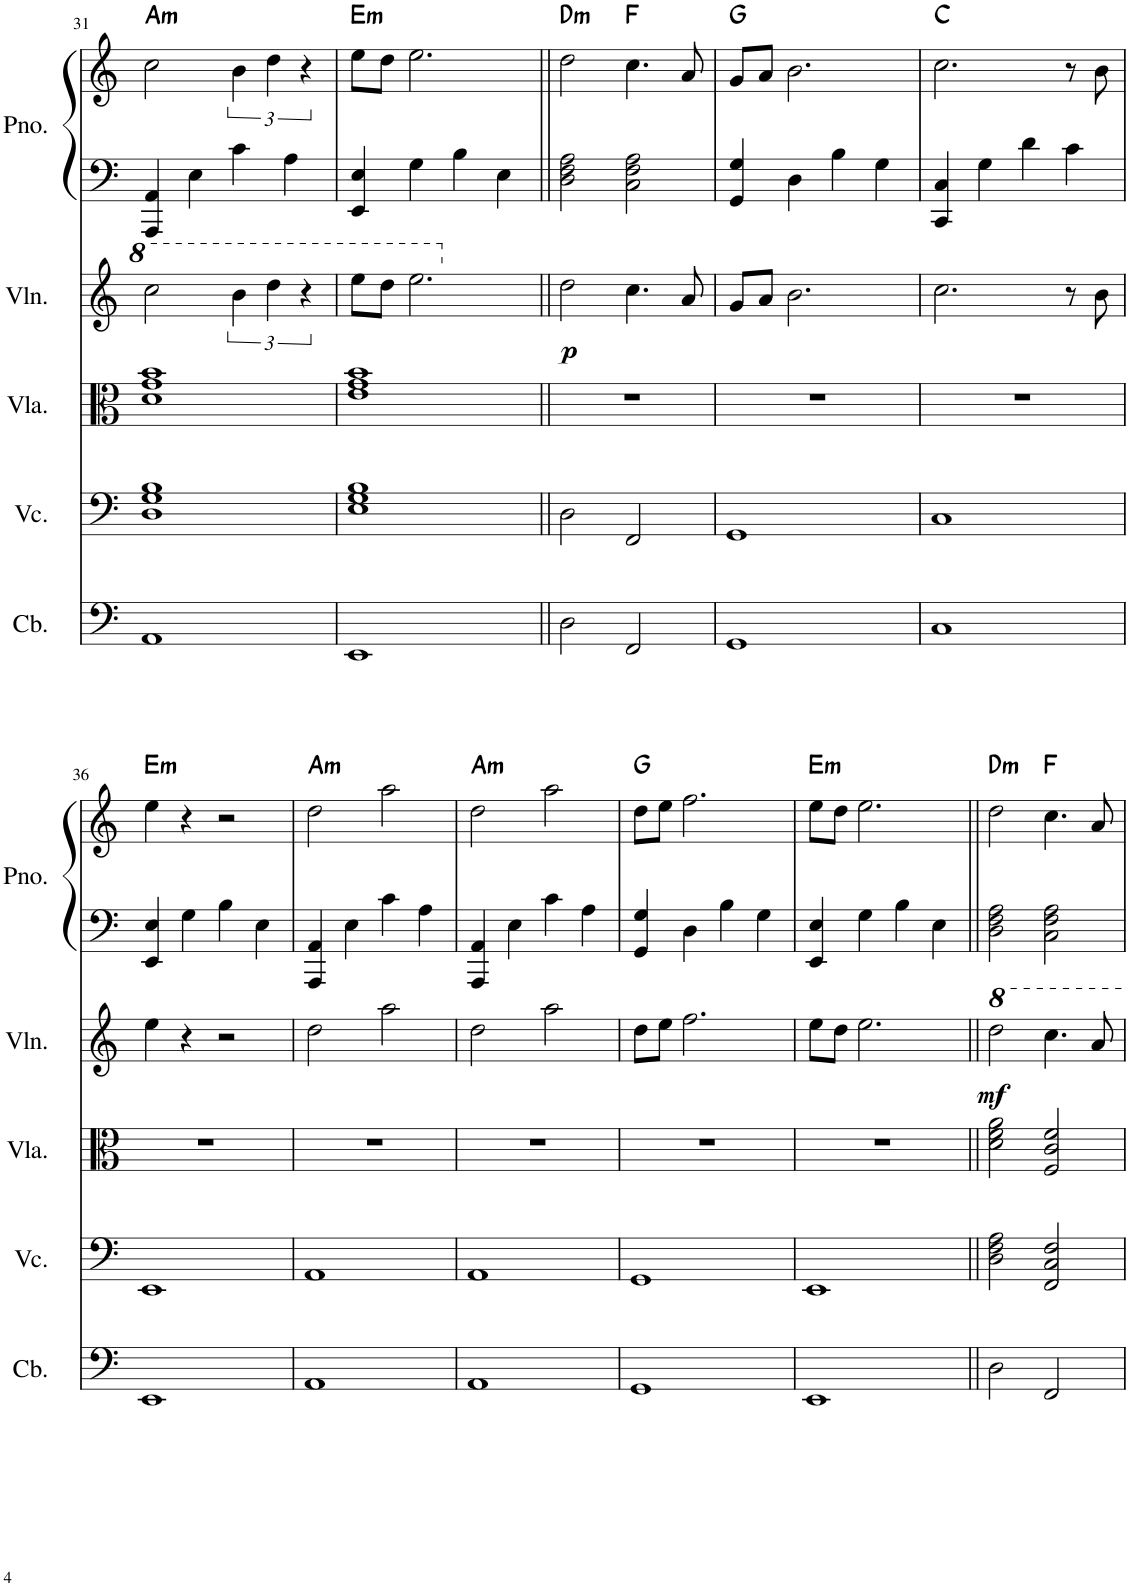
**kern	**kern	**kern	**kern	**dynam	**kern	**kern	**harte
*part5	*part4	*part3	*part2	*part2	*part1	*part1	*part1
*staff6	*staff5	*staff4	*staff3	*staff3	*staff2	*staff1	*
*I"Kontrabas	*I"Violončelo	*I"Viola	*I"Husle	*	*I"Piano	*	*
*	*	*I'Vla.	*	*	*I'Pno.	*	*
!!LO:PB:g=z
*clefF4	*clefF4	*clefC3	*clefG2	*	*clefF4	*clefG2	*
*Trd7c12	*	*	*	*	*	*	*
*k[]	*k[]	*k[]	*k[]	*	*k[]	*k[]	*
*M4/4	*M4/4	*M4/4	*M4/4	*	*M4/4	*M4/4	*
=31	=31	=31	=31	=31	=31	=31	=31
!	!	!	!	!	!	!	!LO:H:kt=m
1AA	1D 1G 1B	1d 1g 1b	2ccc\	.	4AAA/ 4AA/	2cc\	A:min
.	.	.	.	.	4E\	.	.
.	.	.	6bb\	.	4c\	6b\	.
.	.	.	6ddd\	.	.	6dd\	.
.	.	.	.	.	4A\	.	.
.	.	.	6r	.	.	6r	.
=32	=32	=32	=32	=32	=32	=32	=32
!	!	!	!	!	!	!	!LO:H:kt=m
1EE	1E 1G 1B	1e 1g 1b	8eee\L	.	4EE/ 4E/	8ee\L	E:min
.	.	.	8ddd\J	.	.	8dd\J	.
.	.	.	2.eee\	.	4G\	2.ee\	.
.	.	.	.	.	4B\	.	.
.	.	.	.	.	4E\	.	.
=33||	=33||	=33||	=33||	=33||	=33||	=33||	=33||
!	!	!	!	!LO:DY:b	!	!	!LO:H:kt=m
2D\	2D\	1r	2dd\	p	2D\ 2F\ 2A\	2dd\	D:min
2FF/	2FF/	.	4.cc\	.	2C\ 2F\ 2A\	4.cc\	F:maj
.	.	.	8a/	.	.	8a/	.
=34	=34	=34	=34	=34	=34	=34	=34
1GG	1GG	1r	8g/L	.	4GG/ 4G/	8g/L	G:maj
.	.	.	8a/J	.	.	8a/J	.
.	.	.	2.b\	.	4D\	2.b\	.
.	.	.	.	.	4B\	.	.
.	.	.	.	.	4G\	.	.
=35	=35	=35	=35	=35	=35	=35	=35
1C	1C	1r	2.cc\	.	4CC/ 4C/	2.cc\	C:maj
.	.	.	.	.	4G\	.	.
.	.	.	.	.	4d\	.	.
.	.	.	8r	.	4c\	8r	.
.	.	.	8b\	.	.	8b\	.
!!LO:LB:g=z
=36	=36	=36	=36	=36	=36	=36	=36
!	!	!	!	!	!	!	!LO:H:kt=m
1EE	1EE	1r	4ee\	.	4EE/ 4E/	4ee\	E:min
.	.	.	4r	.	4G\	4r	.
.	.	.	2r	.	4B\	2r	.
.	.	.	.	.	4E\	.	.
=37	=37	=37	=37	=37	=37	=37	=37
!	!	!	!	!	!	!	!LO:H:kt=m
1AA	1AA	1r	2dd\	.	4AAA/ 4AA/	2dd\	A:min
.	.	.	.	.	4E\	.	.
.	.	.	2aa\	.	4c\	2aa\	.
.	.	.	.	.	4A\	.	.
=38	=38	=38	=38	=38	=38	=38	=38
!	!	!	!	!	!	!	!LO:H:kt=m
1AA	1AA	1r	2dd\	.	4AAA/ 4AA/	2dd\	A:min
.	.	.	.	.	4E\	.	.
.	.	.	2aa\	.	4c\	2aa\	.
.	.	.	.	.	4A\	.	.
=39	=39	=39	=39	=39	=39	=39	=39
1GG	1GG	1r	8dd\L	.	4GG/ 4G/	8dd\L	G:maj
.	.	.	8ee\J	.	.	8ee\J	.
.	.	.	2.ff\	.	4D\	2.ff\	.
.	.	.	.	.	4B\	.	.
.	.	.	.	.	4G\	.	.
=40	=40	=40	=40	=40	=40	=40	=40
!	!	!	!	!	!	!	!LO:H:kt=m
1EE	1EE	1r	8ee\L	.	4EE/ 4E/	8ee\L	E:min
.	.	.	8dd\J	.	.	8dd\J	.
.	.	.	2.ee\	.	4G\	2.ee\	.
.	.	.	.	.	4B\	.	.
.	.	.	.	.	4E\	.	.
=41||	=41||	=41||	=41||	=41||	=41||	=41||	=41||
!	!	!	!	!LO:DY:b	!	!	!LO:H:kt=m
2D\	2D\ 2F\ 2A\	2d\ 2f\ 2a\	2ddd\	mf	2D\ 2F\ 2A\	2dd\	D:min
2FF/	2FF/ 2C/ 2F/	2F/ 2c/ 2f/	4.ccc\	.	2C\ 2F\ 2A\	4.cc\	F:maj
.	.	.	8aa/	.	.	8a/	.
=	=	=	=	=	=	=	=
*-	*-	*-	*-	*-	*-	*-	*-
